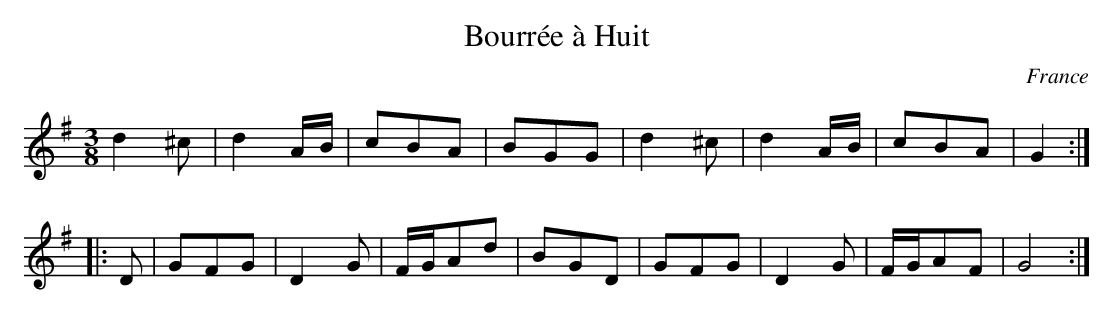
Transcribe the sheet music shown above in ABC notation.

X:1
T:Bourr\'ee \`a Huit
M:3/8
L:1/8
O:France
K:G
d2^c| d2 A/B/| cBA| BGG| d2^c| d2A/B/| cBA| G2 ::
D| GFG| D2G| F/G/Ad| BGD| GFG| D2G| F/G/AF| G4:|
